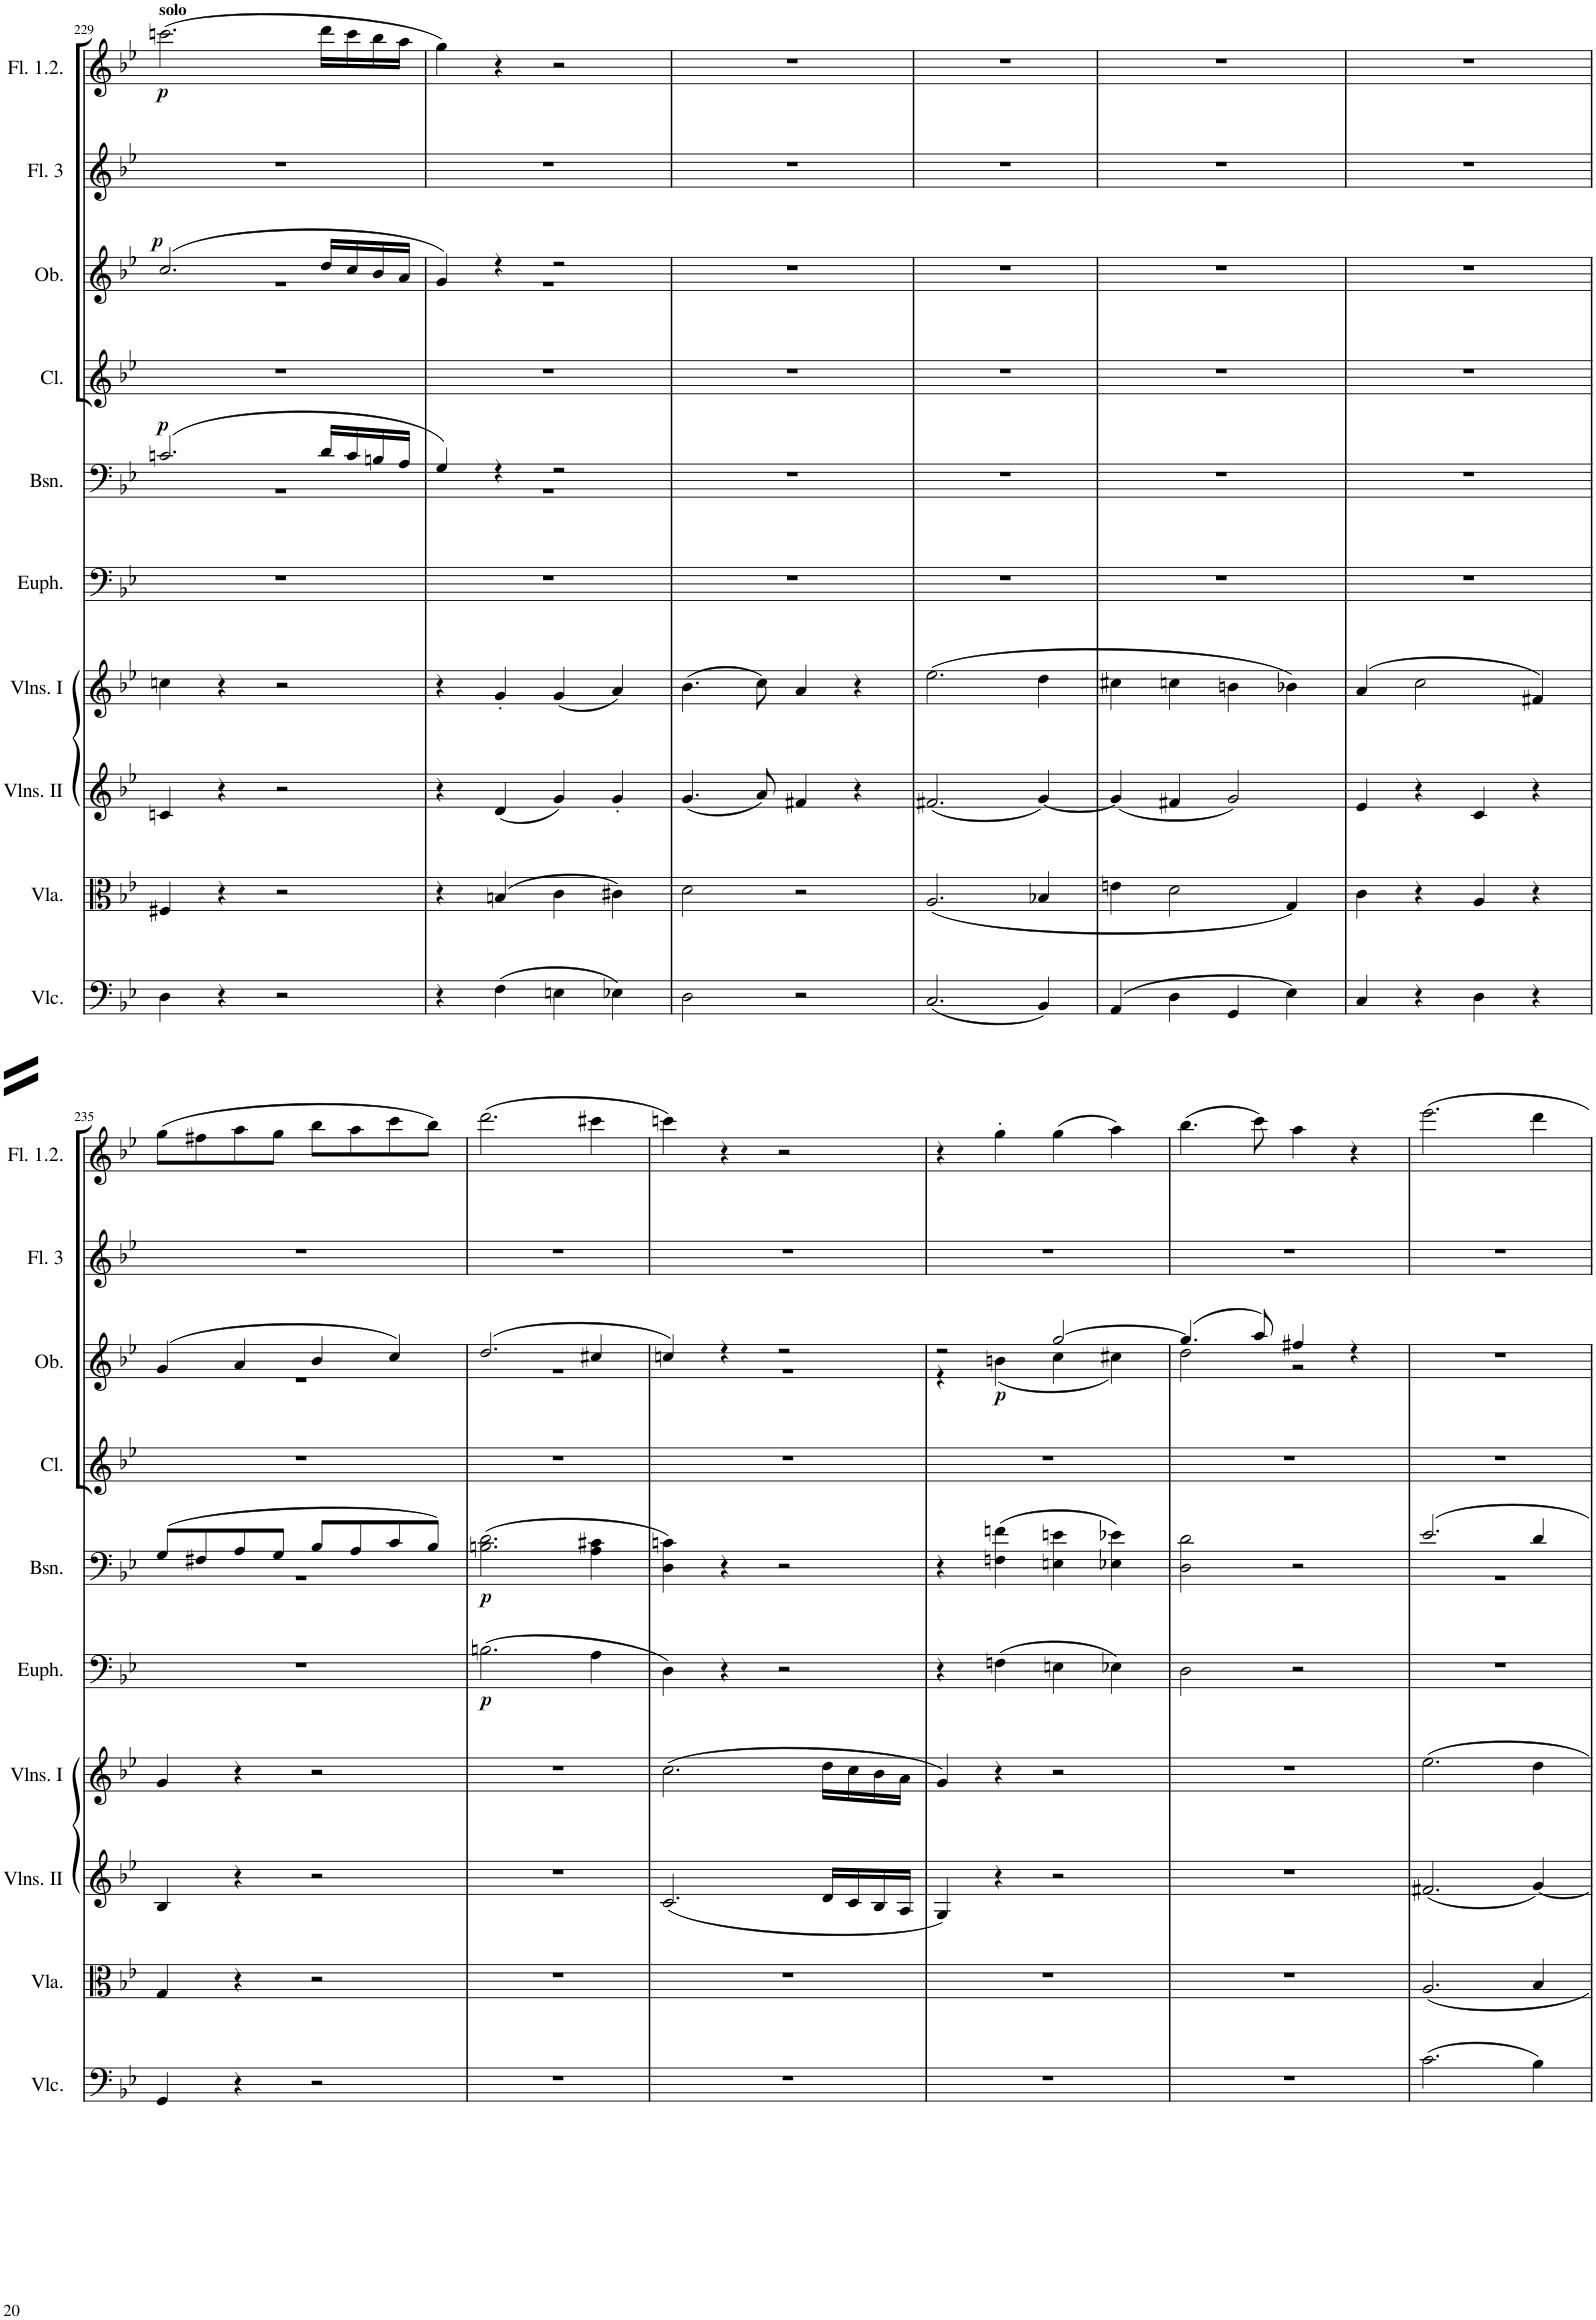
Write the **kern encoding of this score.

**kern	**kern	**kern	**kern	**kern	**dynam	**kern	**dynam	**kern	**kern	**dynam	**kern	**kern	**dynam
*part10	*part9	*part8	*part7	*part6	*part6	*part5	*part5	*part4	*part3	*part3	*part2	*part1	*part1
*staff10	*staff9	*staff8	*staff7	*staff6	*staff6	*staff5	*staff5	*staff4	*staff3	*staff3	*staff2	*staff1	*staff1
*I"Violoncello.	*I"Viola.	*I"Violins II	*I"Violins I	*I"Euphonium	*	*I"Bassoon	*	*I"Clarinetti in B.	*I"Oboi.	*	*I"Flute 3	*I"Flute 1.2.	*
*I'Vlc.	*I'Vla.	*I'Vlns. II	*I'Vlns. I	*I'Euph.	*	*I'Bsn.	*	*I'Cl.	*I'Ob.	*	*I'Fl. 3	*I'Fl. 1.2.	*
!!LO:PB:g=z
*clefF4	*clefC3	*clefG2	*clefG2	*clefF4	*	*clefF4	*	*clefG2	*clefG2	*	*clefG2	*clefG2	*
*	*	*	*	*	*	*	*	*Trd1c2	*	*	*	*	*
*k[b-e-]	*k[b-e-]	*k[b-e-]	*k[b-e-]	*k[b-e-]	*	*k[b-e-]	*	*k[b-e-]	*k[b-e-]	*	*k[b-e-]	*k[b-e-]	*
*M2/2	*M2/2	*M2/2	*M2/2	*M2/2	*	*M2/2	*	*M2/2	*M2/2	*	*M2/2	*M2/2	*
*met(c|)	*met(c|)	*met(c|)	*met(c|)	*met(c|)	*	*met(c|)	*	*met(c|)	*met(c|)	*	*met(c|)	*met(c|)	*
=229	=229	=229	=229	=229	=229	=229	=229	=229	=229	=229	=229	=229	=229
*	*	*	*	*	*	*^	*	*	*^	*	*	*	*
!	!	!	!	!	!	!	!	!	!	!	!	!	!	!LO:TX:a:B:t=solo	!
!	!	!	!	!	!	!	!	!LO:DY:a	!	!	!	!LO:DY:a	!	!	!LO:DY:b
4D\	4F#X/	4cn/	4ccn\	1r	.	(2.cn/	1r	p	1r	(2.cc/	1r	p	1r	(2.cccn\	p
4r	4r	4r	4r	.	.	.	.	.	.	.	.	.	.	.	.
2r	2r	2r	2r	.	.	.	.	.	.	.	.	.	.	.	.
.	.	.	.	.	.	16d/LL	.	.	.	16dd/LL	.	.	.	16ddd\LL	.
.	.	.	.	.	.	16c/	.	.	.	16cc/	.	.	.	16ccc\	.
.	.	.	.	.	.	16Bn/	.	.	.	16b-/	.	.	.	16bb-\	.
.	.	.	.	.	.	16A/JJ	.	.	.	16a/JJ	.	.	.	16aa\JJ	.
=230	=230	=230	=230	=230	=230	=230	=230	=230	=230	=230	=230	=230	=230	=230	=230
4r	4r	4r	4r	1r	.	4G/)	1r	.	1r	4g/)	1r	.	1r	4gg\)	.
(4F\	(4Bn/	(4d/	4g'/	.	.	4r	.	.	.	4r	.	.	.	4r	.
4En\	4c\	4g/)	(4g/	.	.	2r	.	.	.	2r	.	.	.	2r	.
4E-X\)	4c#X\)	4g'/	4a/)	.	.	.	.	.	.	.	.	.	.	.	.
*	*	*	*	*	*	*v	*v	*	*	*v	*v	*	*	*	*
=231	=231	=231	=231	=231	=231	=231	=231	=231	=231	=231	=231	=231	=231
2D\	2d\	(4.g/	(4.b-\	1r	.	1r	.	1r	1r	.	1r	1r	.
.	.	8a/)	8cc\)	.	.	.	.	.	.	.	.	.	.
2r	2r	4f#X/	4a/	.	.	.	.	.	.	.	.	.	.
.	.	4r	4r	.	.	.	.	.	.	.	.	.	.
=232	=232	=232	=232	=232	=232	=232	=232	=232	=232	=232	=232	=232	=232
(2.C/	(<2.A/	(2.f#X/	(2.ee-\	1r	.	1r	.	1r	1r	.	1r	1r	.
4BB-/)	4B-X/	[4g/)	4dd\	.	.	.	.	.	.	.	.	.	.
=233	=233	=233	=233	=233	=233	=233	=233	=233	=233	=233	=233	=233	=233
(4AA/	4en\	(4g/]	4cc#X\	1r	.	1r	.	1r	1r	.	1r	1r	.
4D\	2d\	4f#X/	4ccn\	.	.	.	.	.	.	.	.	.	.
4GG/	.	2g/)	4bn\	.	.	.	.	.	.	.	.	.	.
4E-\)	4G/)	.	4b-X\)	.	.	.	.	.	.	.	.	.	.
=234	=234	=234	=234	=234	=234	=234	=234	=234	=234	=234	=234	=234	=234
4C/	4c\	4e-/	(4a/	1r	.	1r	.	1r	1r	.	1r	1r	.
4r	4r	4r	2cc\	.	.	.	.	.	.	.	.	.	.
4D\	4A/	4c/	.	.	.	.	.	.	.	.	.	.	.
4r	4r	4r	4f#X/)	.	.	.	.	.	.	.	.	.	.
!!LO:LB:g=z
=235	=235	=235	=235	=235	=235	=235	=235	=235	=235	=235	=235	=235	=235
*	*	*	*	*	*	*^	*	*	*^	*	*	*	*
4GG/	4G/	4B-/	4g/	1r	.	(8G/L	1r	.	1r	(4g'</	1r	.	1r	(8gg\L	.
.	.	.	.	.	.	8F#X/	.	.	.	.	.	.	.	8ff#X\	.
4r	4r	4r	4r	.	.	8A/	.	.	.	4a'</	.	.	.	8aa\	.
.	.	.	.	.	.	8G/J	.	.	.	.	.	.	.	8gg\J	.
2r	2r	2r	2r	.	.	8B-/L	.	.	.	4b-'</	.	.	.	8bb-\L	.
.	.	.	.	.	.	8A/	.	.	.	.	.	.	.	8aa\	.
.	.	.	.	.	.	8c/	.	.	.	4cc'</)	.	.	.	8ccc\	.
.	.	.	.	.	.	8B-/J)	.	.	.	.	.	.	.	8bb-\J)	.
*	*	*	*	*	*	*v	*v	*	*	*	*	*	*	*	*
=236	=236	=236	=236	=236	=236	=236	=236	=236	=236	=236	=236	=236	=236	=236
!	!	!	!	!	!LO:DY:b	!	!LO:DY:b	!	!	!	!	!	!	!
1r	1r	1r	1r	(2.Bn\	p	(2.Bn\ 2.d\	p	1r	(2.dd/	1r	.	1r	(2.ddd\	.
.	.	.	.	4A\	.	4A\ 4c#X\	.	.	4cc#X/	.	.	.	4ccc#X\	.
=237	=237	=237	=237	=237	=237	=237	=237	=237	=237	=237	=237	=237	=237	=237
1r	1r	(2.c/	(2.cc\	4D\)	.	4D\ 4cn\)	.	1r	4ccn/)	1r	.	1r	4cccn\)	.
.	.	.	.	4r	.	4r	.	.	4r	.	.	.	4r	.
.	.	.	.	2r	.	2r	.	.	2r	.	.	.	2r	.
.	.	16d/LL	16dd\LL	.	.	.	.	.	.	.	.	.	.	.
.	.	16c/	16cc\	.	.	.	.	.	.	.	.	.	.	.
.	.	16B-/	16b-\	.	.	.	.	.	.	.	.	.	.	.
.	.	16A/JJ	16a\JJ	.	.	.	.	.	.	.	.	.	.	.
=238	=238	=238	=238	=238	=238	=238	=238	=238	=238	=238	=238	=238	=238	=238
1r	1r	4G/)	4g/)	4r	.	4r	.	1r	2r	4r	.	1r	4r	.
!	!	!	!	!	!	!	!	!	!	!	!LO:DY:b	!	!	!
.	.	4r	4r	(4Fn\	.	(4Fn\ 4fn\	.	.	.	(4bn\	p	.	4gg'\	.
.	.	2r	2r	4En\	.	4En\ 4en\	.	.	[2gg/	4cc\	.	.	(4gg\	.
.	.	.	.	4E-X\)	.	4E-X\ 4e-X\)	.	.	.	4cc#X\)	.	.	4aa\)	.
=239	=239	=239	=239	=239	=239	=239	=239	=239	=239	=239	=239	=239	=239	=239
1r	1r	1r	1r	2D\	.	2D\ 2d\	.	1r	(4.gg/]	2dd\	.	1r	(4.bb-\	.
.	.	.	.	.	.	.	.	.	8aa/)	.	.	.	8ccc\)	.
.	.	.	.	2r	.	2r	.	.	4ff#X/	2r	.	.	4aa\	.
.	.	.	.	.	.	.	.	.	4r	.	.	.	4r	.
*	*	*	*	*	*	*	*	*	*v	*v	*	*	*	*
=240	=240	=240	=240	=240	=240	=240	=240	=240	=240	=240	=240	=240	=240
*	*	*	*	*	*	*^	*	*	*	*	*	*	*
(2.c\	2.A/	(2.f#X/	2.ee-\	1r	.	2.e-/	1r	.	1r	1r	.	1r	2.eee-\	.
4B-\)	4B-/	[4g/)	4dd\	.	.	4d/	.	.	.	.	.	.	4ddd\	.
*	*	*	*	*	*	*v	*v	*	*	*	*	*	*	*
=	=	=	=	=	=	=	=	=	=	=	=	=	=
*-	*-	*-	*-	*-	*-	*-	*-	*-	*-	*-	*-	*-	*-
